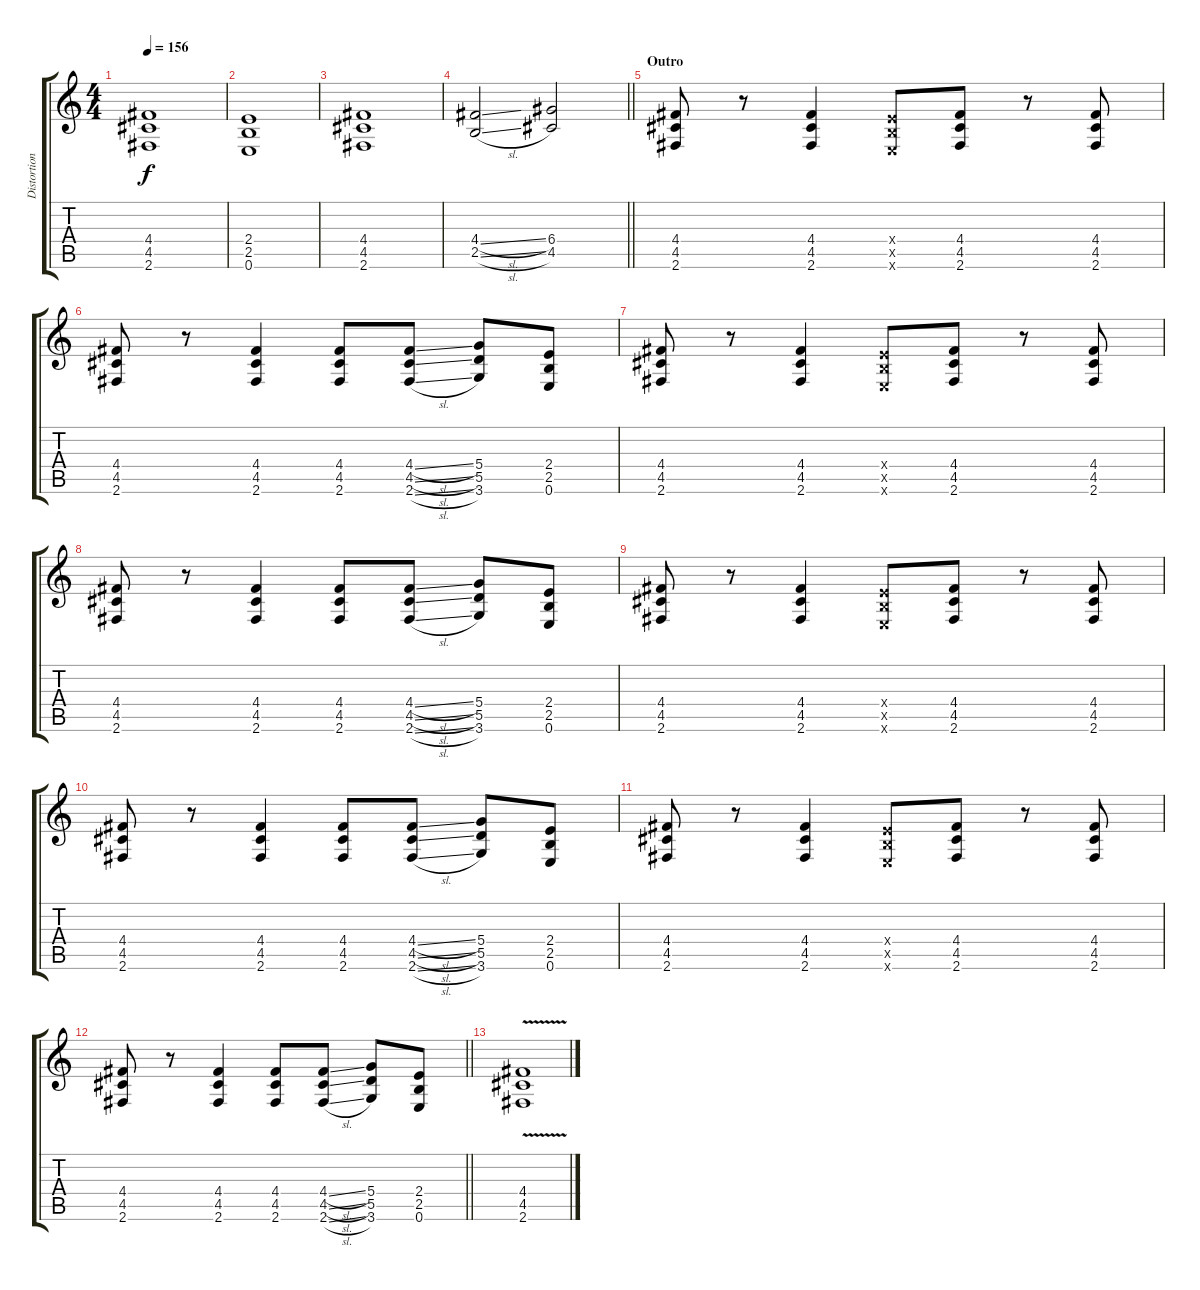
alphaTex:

\track ("Distortion" "Distortion") {instrument distortionguitar}
\staff {score tabs}
\tuning (E4 B3 G3 D3 A2 E2) {hide}
\ts (4 4)
\tempo 156
\clef g2
\ks c
(4.4 4.5 2.6).1{dy f} |
(2.4 2.5 0.6).1 |
(4.4 4.5 2.6).1 |
\barLineRight lightlight
(4.4{sl} 2.5{sl}).2 (6.4 4.5).2 |
\section ("" "Outro")
(4.4 4.5 2.6).8 r.8 (4.4 4.5 2.6).4 (2.4{x} 2.5{x} 0.6{x}).8 (4.4 4.5 2.6).8 r.8 (4.4 4.5 2.6).8 |
(4.4 4.5 2.6).8 r.8 (4.4 4.5 2.6).4 (4.4 4.5 2.6).8 (4.4{sl} 4.5{sl} 2.6{sl}).8 (5.4 5.5 3.6).8 (2.4 2.5 0.6).8 |
(4.4 4.5 2.6).8 r.8 (4.4 4.5 2.6).4 (2.4{x} 2.5{x} 0.6{x}).8 (4.4 4.5 2.6).8 r.8 (4.4 4.5 2.6).8 |
(4.4 4.5 2.6).8 r.8 (4.4 4.5 2.6).4 (4.4 4.5 2.6).8 (4.4{sl} 4.5{sl} 2.6{sl}).8 (5.4 5.5 3.6).8 (2.4 2.5 0.6).8 |
(4.4 4.5 2.6).8 r.8 (4.4 4.5 2.6).4 (2.4{x} 2.5{x} 0.6{x}).8 (4.4 4.5 2.6).8 r.8 (4.4 4.5 2.6).8 |
(4.4 4.5 2.6).8 r.8 (4.4 4.5 2.6).4 (4.4 4.5 2.6).8 (4.4{sl} 4.5{sl} 2.6{sl}).8 (5.4 5.5 3.6).8 (2.4 2.5 0.6).8 |
(4.4 4.5 2.6).8 r.8 (4.4 4.5 2.6).4 (2.4{x} 2.5{x} 0.6{x}).8 (4.4 4.5 2.6).8 r.8 (4.4 4.5 2.6).8 |
\barLineRight lightlight
(4.4 4.5 2.6).8 r.8 (4.4 4.5 2.6).4 (4.4 4.5 2.6).8 (4.4{sl} 4.5{sl} 2.6{sl}).8 (5.4 5.5 3.6).8 (2.4 2.5 0.6).8 |
(4.4{v} 4.5 2.6).1
